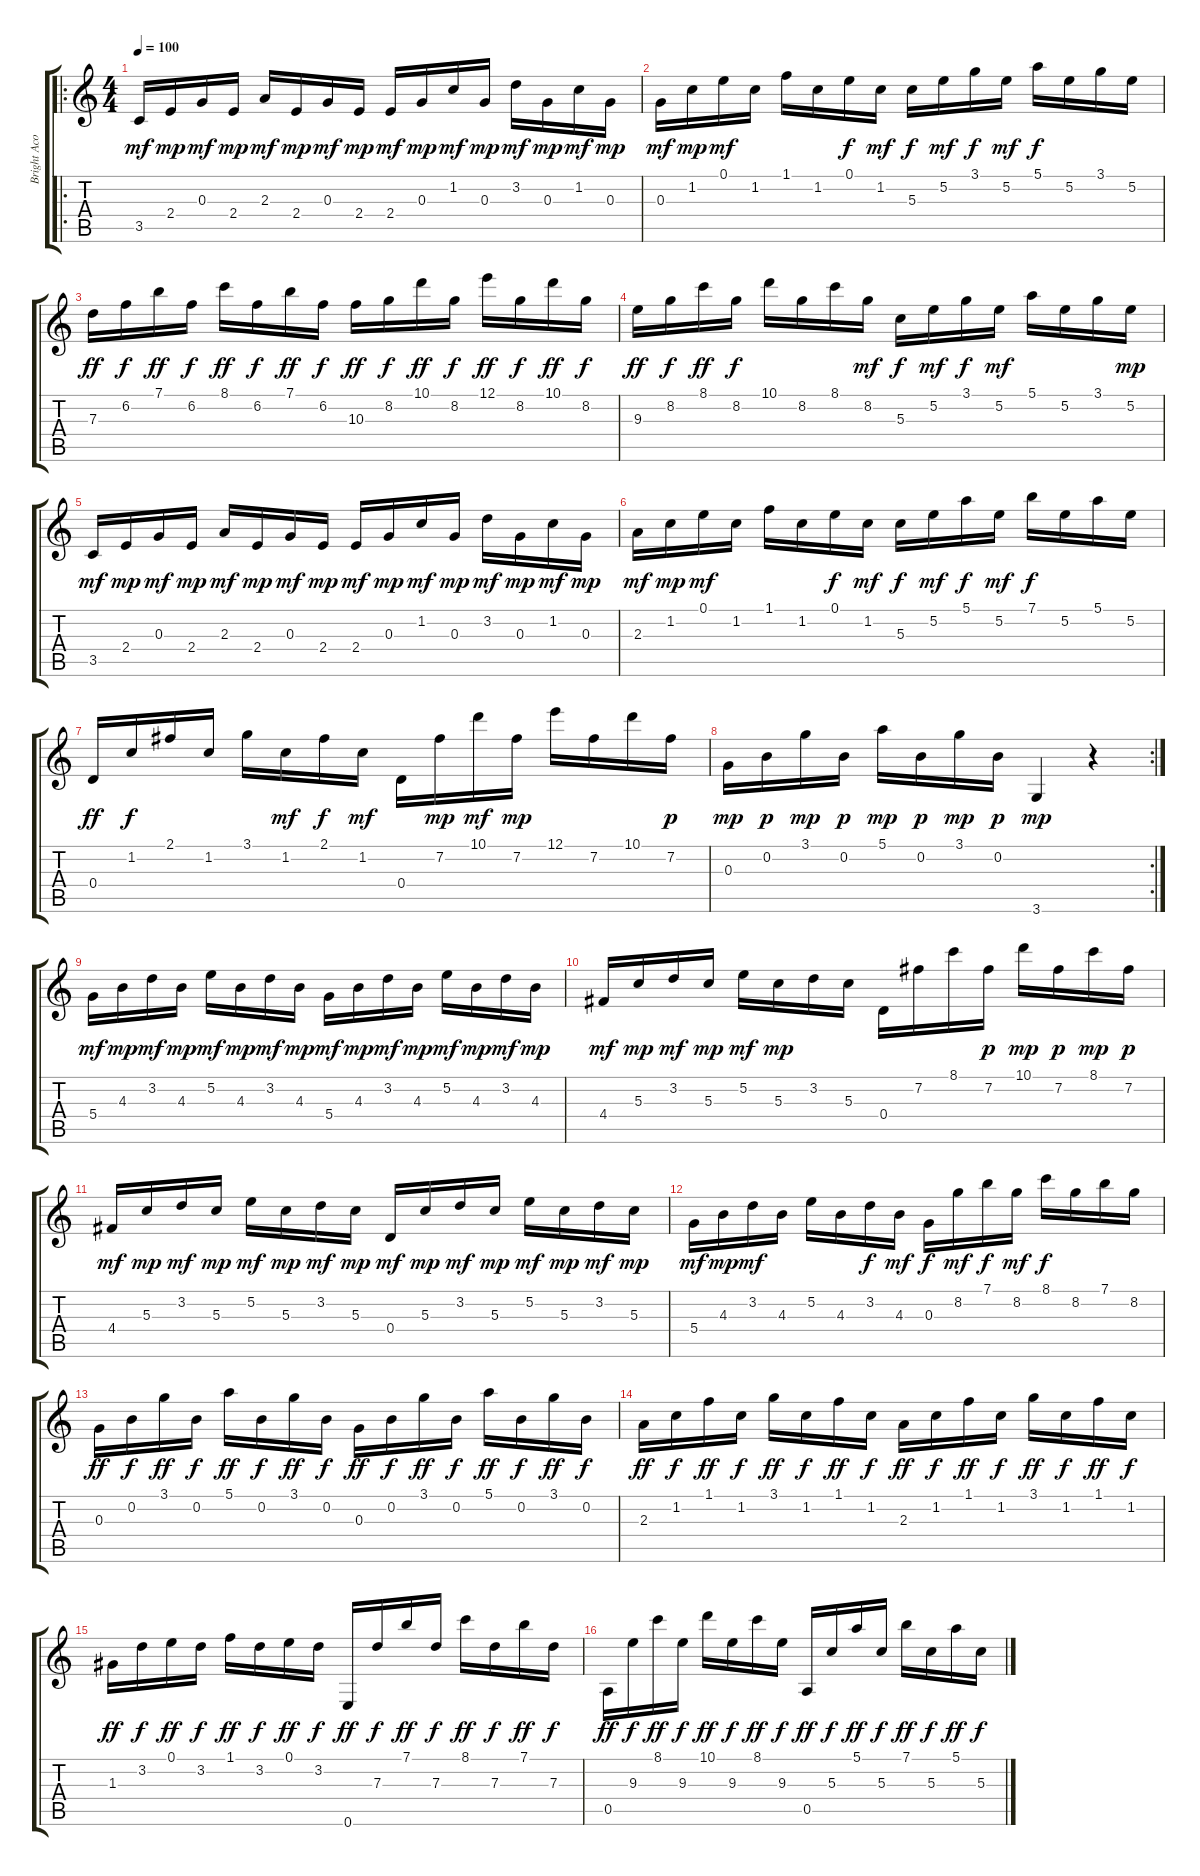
\track ("Bright Acoustic " "Bright Aco") {instrument acousticguitarnylon}
\staff {score tabs}
\tuning (E4 B3 G3 D3 A2 E2) {hide}
\ro
\ts (4 4)
\tempo 100
\clef g2
\ks c
3.5.16{dy mf instrument acousticguitarnylon} 2.4.16{dy mp} 0.3.16{dy mf} 2.4.16{dy mp} 2.3.16{dy mf} 2.4.16{dy mp} 0.3.16{dy mf} 2.4.16{dy mp} 2.4.16{dy mf} 0.3.16{dy mp} 1.2.16{dy mf} 0.3.16{dy mp} 3.2.16{dy mf} 0.3.16{dy mp} 1.2.16{dy mf} 0.3.16{dy mp} |
0.3.16{dy mf} 1.2.16{dy mp} 0.1.16{dy mf} 1.2.16 1.1.16 1.2.16 0.1.16{dy f} 1.2.16{dy mf} 5.3.16{dy f} 5.2.16{dy mf} 3.1.16{dy f} 5.2.16{dy mf} 5.1.16{dy f} 5.2.16 3.1.16 5.2.16 |
7.3.16{dy ff} 6.2.16{dy f} 7.1.16{dy ff} 6.2.16{dy f} 8.1.16{dy ff} 6.2.16{dy f} 7.1.16{dy ff} 6.2.16{dy f} 10.3.16{dy ff} 8.2.16{dy f} 10.1.16{dy ff} 8.2.16{dy f} 12.1.16{dy ff} 8.2.16{dy f} 10.1.16{dy ff} 8.2.16{dy f} |
9.3.16{dy ff} 8.2.16{dy f} 8.1.16{dy ff} 8.2.16{dy f} 10.1.16 8.2.16 8.1.16 8.2.16{dy mf} 5.3.16{dy f} 5.2.16{dy mf} 3.1.16{dy f} 5.2.16{dy mf} 5.1.16 5.2.16 3.1.16 5.2.16{dy mp} |
3.5.16{dy mf} 2.4.16{dy mp} 0.3.16{dy mf} 2.4.16{dy mp} 2.3.16{dy mf} 2.4.16{dy mp} 0.3.16{dy mf} 2.4.16{dy mp} 2.4.16{dy mf} 0.3.16{dy mp} 1.2.16{dy mf} 0.3.16{dy mp} 3.2.16{dy mf} 0.3.16{dy mp} 1.2.16{dy mf} 0.3.16{dy mp} |
2.3.16{dy mf} 1.2.16{dy mp} 0.1.16{dy mf} 1.2.16 1.1.16 1.2.16 0.1.16{dy f} 1.2.16{dy mf} 5.3.16{dy f} 5.2.16{dy mf} 5.1.16{dy f} 5.2.16{dy mf} 7.1.16{dy f} 5.2.16 5.1.16 5.2.16 |
0.4.16{dy ff} 1.2.16{dy f} 2.1.16 1.2.16 3.1.16 1.2.16{dy mf} 2.1.16{dy f} 1.2.16{dy mf} 0.4.16 7.2.16{dy mp} 10.1.16{dy mf} 7.2.16{dy mp} 12.1.16 7.2.16 10.1.16 7.2.16{dy p} |
\rc 2
0.3.16{dy mp} 0.2.16{dy p} 3.1.16{dy mp} 0.2.16{dy p} 5.1.16{dy mp} 0.2.16{dy p} 3.1.16{dy mp} 0.2.16{dy p} 3.6.4{dy mp} r.4 |
5.4.16{dy mf} 4.3.16{dy mp} 3.2.16{dy mf} 4.3.16{dy mp} 5.2.16{dy mf} 4.3.16{dy mp} 3.2.16{dy mf} 4.3.16{dy mp} 5.4.16{dy mf} 4.3.16{dy mp} 3.2.16{dy mf} 4.3.16{dy mp} 5.2.16{dy mf} 4.3.16{dy mp} 3.2.16{dy mf} 4.3.16{dy mp} |
4.4.16{dy mf} 5.3.16{dy mp} 3.2.16{dy mf} 5.3.16{dy mp} 5.2.16{dy mf} 5.3.16{dy mp} 3.2.16 5.3.16 0.4.16 7.2.16 8.1.16 7.2.16{dy p} 10.1.16{dy mp} 7.2.16{dy p} 8.1.16{dy mp} 7.2.16{dy p} |
4.4.16{dy mf} 5.3.16{dy mp} 3.2.16{dy mf} 5.3.16{dy mp} 5.2.16{dy mf} 5.3.16{dy mp} 3.2.16{dy mf} 5.3.16{dy mp} 0.4.16{dy mf} 5.3.16{dy mp} 3.2.16{dy mf} 5.3.16{dy mp} 5.2.16{dy mf} 5.3.16{dy mp} 3.2.16{dy mf} 5.3.16{dy mp} |
5.4.16{dy mf} 4.3.16{dy mp} 3.2.16{dy mf} 4.3.16 5.2.16 4.3.16 3.2.16{dy f} 4.3.16{dy mf} 0.3.16{dy f} 8.2.16{dy mf} 7.1.16{dy f} 8.2.16{dy mf} 8.1.16{dy f} 8.2.16 7.1.16 8.2.16 |
0.3.16{dy ff} 0.2.16{dy f} 3.1.16{dy ff} 0.2.16{dy f} 5.1.16{dy ff} 0.2.16{dy f} 3.1.16{dy ff} 0.2.16{dy f} 0.3.16{dy ff} 0.2.16{dy f} 3.1.16{dy ff} 0.2.16{dy f} 5.1.16{dy ff} 0.2.16{dy f} 3.1.16{dy ff} 0.2.16{dy f} |
2.3.16{dy ff} 1.2.16{dy f} 1.1.16{dy ff} 1.2.16{dy f} 3.1.16{dy ff} 1.2.16{dy f} 1.1.16{dy ff} 1.2.16{dy f} 2.3.16{dy ff} 1.2.16{dy f} 1.1.16{dy ff} 1.2.16{dy f} 3.1.16{dy ff} 1.2.16{dy f} 1.1.16{dy ff} 1.2.16{dy f} |
1.3.16{dy ff} 3.2.16{dy f} 0.1.16{dy ff} 3.2.16{dy f} 1.1.16{dy ff} 3.2.16{dy f} 0.1.16{dy ff} 3.2.16{dy f} 0.6.16{dy ff} 7.3.16{dy f} 7.1.16{dy ff} 7.3.16{dy f} 8.1.16{dy ff} 7.3.16{dy f} 7.1.16{dy ff} 7.3.16{dy f} |
0.5.16{dy ff} 9.3.16{dy f} 8.1.16{dy ff} 9.3.16{dy f} 10.1.16{dy ff} 9.3.16{dy f} 8.1.16{dy ff} 9.3.16{dy f} 0.5.16{dy ff} 5.3.16{dy f} 5.1.16{dy ff} 5.3.16{dy f} 7.1.16{dy ff} 5.3.16{dy f} 5.1.16{dy ff} 5.3.16{dy f}
